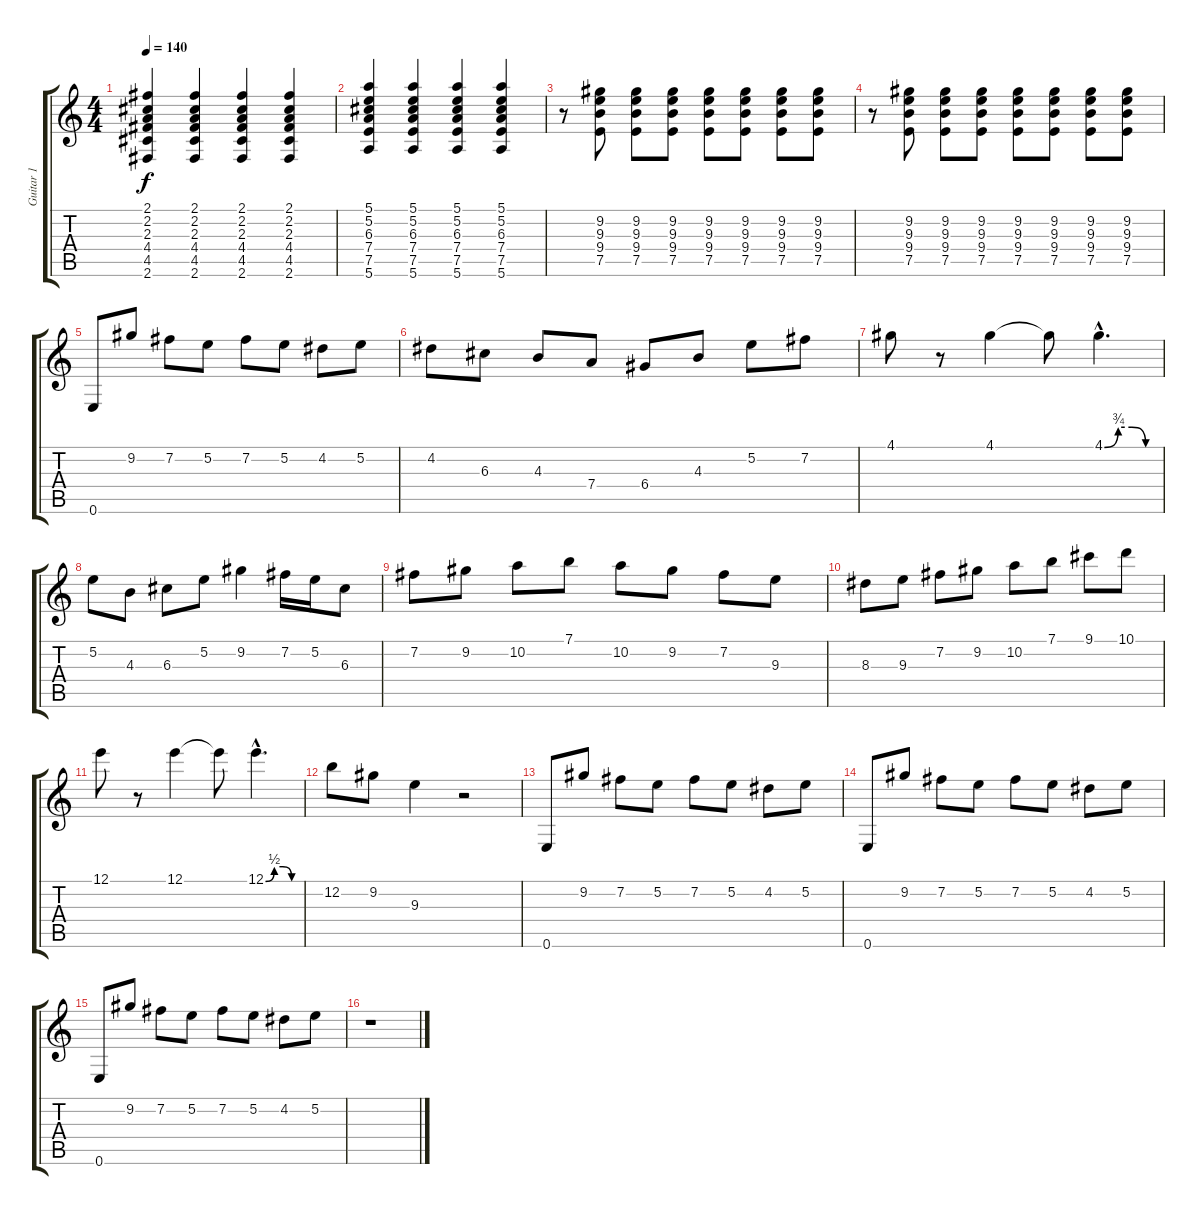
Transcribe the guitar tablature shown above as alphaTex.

\track ("Guitar 1" "Guitar 1") {instrument overdrivenguitar}
\staff {score tabs}
\tuning (E4 B3 G3 D3 A2 E2) {hide}
\ts (4 4)
\tempo 140
\clef g2
\ks c
(2.1 2.2 2.3 4.4 4.5 2.6).4{dy f} (2.1 2.2 2.3 4.4 4.5 2.6).4 (2.1 2.2 2.3 4.4 4.5 2.6).4 (2.1 2.2 2.3 4.4 4.5 2.6).4 |
(5.1 5.2 6.3 7.4 7.5 5.6).4 (5.1 5.2 6.3 7.4 7.5 5.6).4 (5.1 5.2 6.3 7.4 7.5 5.6).4 (5.1 5.2 6.3 7.4 7.5 5.6).4 |
r.8 (9.2 9.3 9.4 7.5).8 (9.2 9.3 9.4 7.5).8 (9.2 9.3 9.4 7.5).8 (9.2 9.3 9.4 7.5).8 (9.2 9.3 9.4 7.5).8 (9.2 9.3 9.4 7.5).8 (9.2 9.3 9.4 7.5).8 |
r.8 (9.2 9.3 9.4 7.5).8 (9.2 9.3 9.4 7.5).8 (9.2 9.3 9.4 7.5).8 (9.2 9.3 9.4 7.5).8 (9.2 9.3 9.4 7.5).8 (9.2 9.3 9.4 7.5).8 (9.2 9.3 9.4 7.5).8 |
0.6.8 9.2.8 7.2.8 5.2.8 7.2.8 5.2.8 4.2.8 5.2.8 |
4.2.8 6.3.8 4.3.8 7.4.8 6.4.8 4.3.8 5.2.8 7.2.8 |
4.1.8 r.8 4.1.4 4.1{t}.8 4.1{be (custom 0 0 15 3 30 3 45 0 60 0) hac}.4{d} |
5.2.8 4.3.8 6.3.8 5.2.8 9.2.4 7.2.16 5.2.16 6.3.8 |
7.2.8 9.2.8 10.2.8 7.1.8 10.2.8 9.2.8 7.2.8 9.3.8 |
8.3.8 9.3.8 7.2.8 9.2.8 10.2.8 7.1.8 9.1.8 10.1.8 |
12.1.8 r.8 12.1.4 12.1{t}.8 12.1{be (custom 0 0 15 2 30 2 45 0 60 0) hac}.4{d} |
12.2.8 9.2.8 9.3.4 r.2 |
0.6.8 9.2.8 7.2.8 5.2.8 7.2.8 5.2.8 4.2.8 5.2.8 |
0.6.8 9.2.8 7.2.8 5.2.8 7.2.8 5.2.8 4.2.8 5.2.8 |
0.6.8 9.2.8 7.2.8 5.2.8 7.2.8 5.2.8 4.2.8 5.2.8 |
r.1
